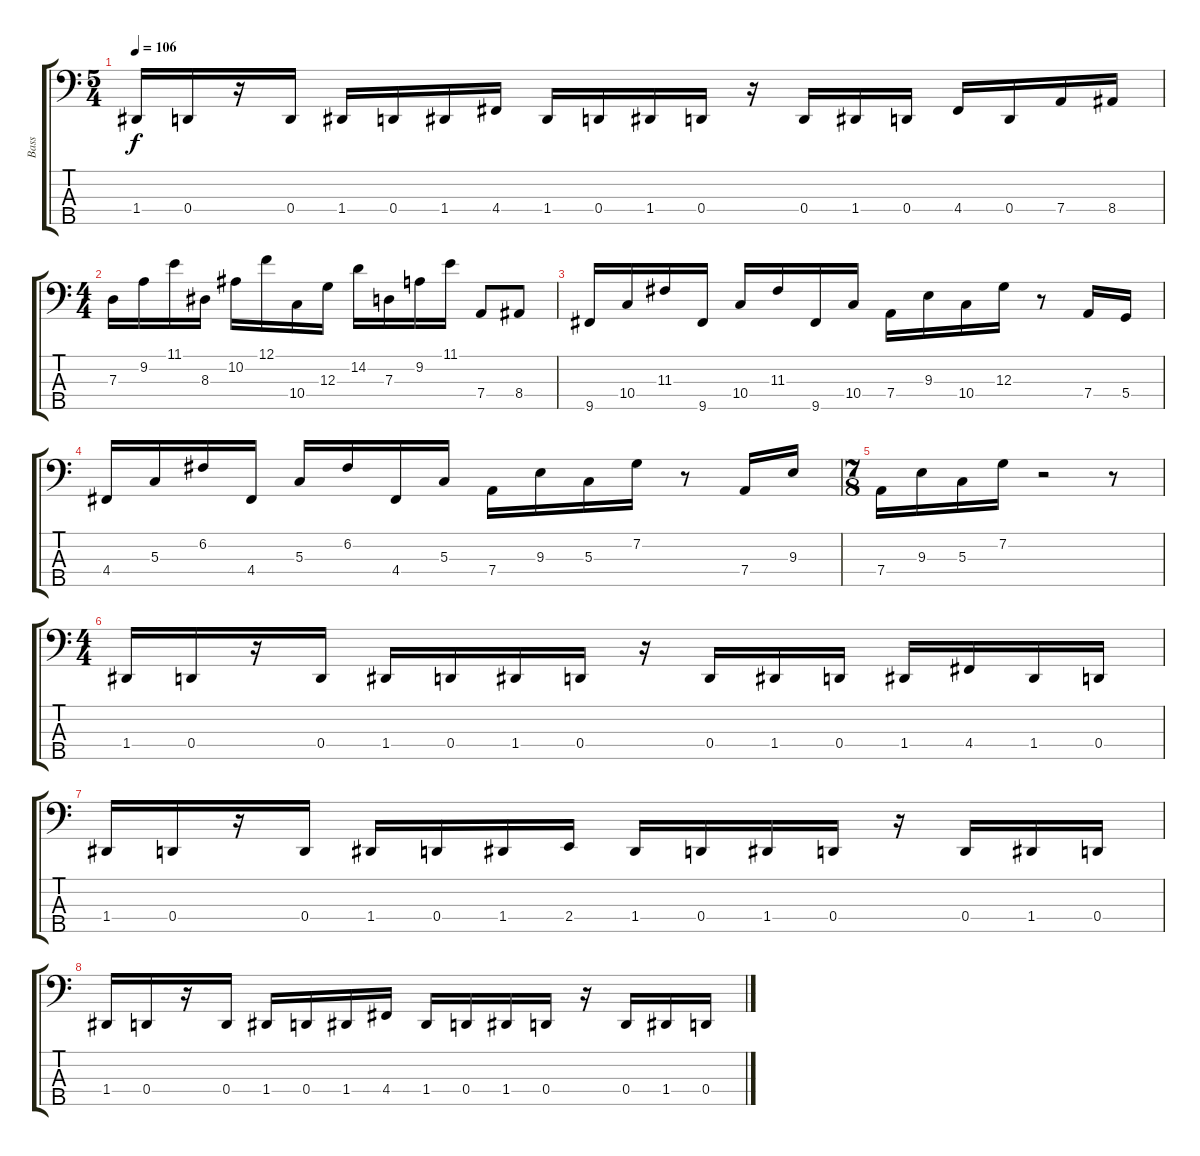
\track ("Bass" "Bass") {instrument electricbasspick}
\staff {score tabs}
\tuning (F2 C2 G1 D1 A0) {hide}
\ts (5 4)
\tempo 106
\clef f4
\ks c
1.4.16{dy f} 0.4.16 r.16 0.4.16 1.4.16 0.4.16 1.4.16 4.4.16 1.4.16 0.4.16 1.4.16 0.4.16 r.16 0.4.16 1.4.16 0.4.16 4.4.16 0.4.16 7.4.16 8.4.16 |
\ts (4 4)
7.3.16 9.2.16 11.1.16 8.3.16 10.2.16 12.1.16 10.4.16 12.3.16 14.2.16 7.3.16 9.2.16 11.1.16 7.4.8 8.4.8 |
9.5.16 10.4.16 11.3.16 9.5.16 10.4.16 11.3.16 9.5.16 10.4.16 7.4.16 9.3.16 10.4.16 12.3.16 r.8 7.4.16 5.4.16 |
4.4.16 5.3.16 6.2.16 4.4.16 5.3.16 6.2.16 4.4.16 5.3.16 7.4.16 9.3.16 5.3.16 7.2.16 r.8 7.4.16 9.3.16 |
\ts (7 8)
7.4.16 9.3.16 5.3.16 7.2.16 r.2 r.8 |
\ts (4 4)
1.4.16 0.4.16 r.16 0.4.16 1.4.16 0.4.16 1.4.16 0.4.16 r.16 0.4.16 1.4.16 0.4.16 1.4.16 4.4.16 1.4.16 0.4.16 |
1.4.16 0.4.16 r.16 0.4.16 1.4.16 0.4.16 1.4.16 2.4.16 1.4.16 0.4.16 1.4.16 0.4.16 r.16 0.4.16 1.4.16 0.4.16 |
1.4.16 0.4.16 r.16 0.4.16 1.4.16 0.4.16 1.4.16 4.4.16 1.4.16 0.4.16 1.4.16 0.4.16 r.16 0.4.16 1.4.16 0.4.16
